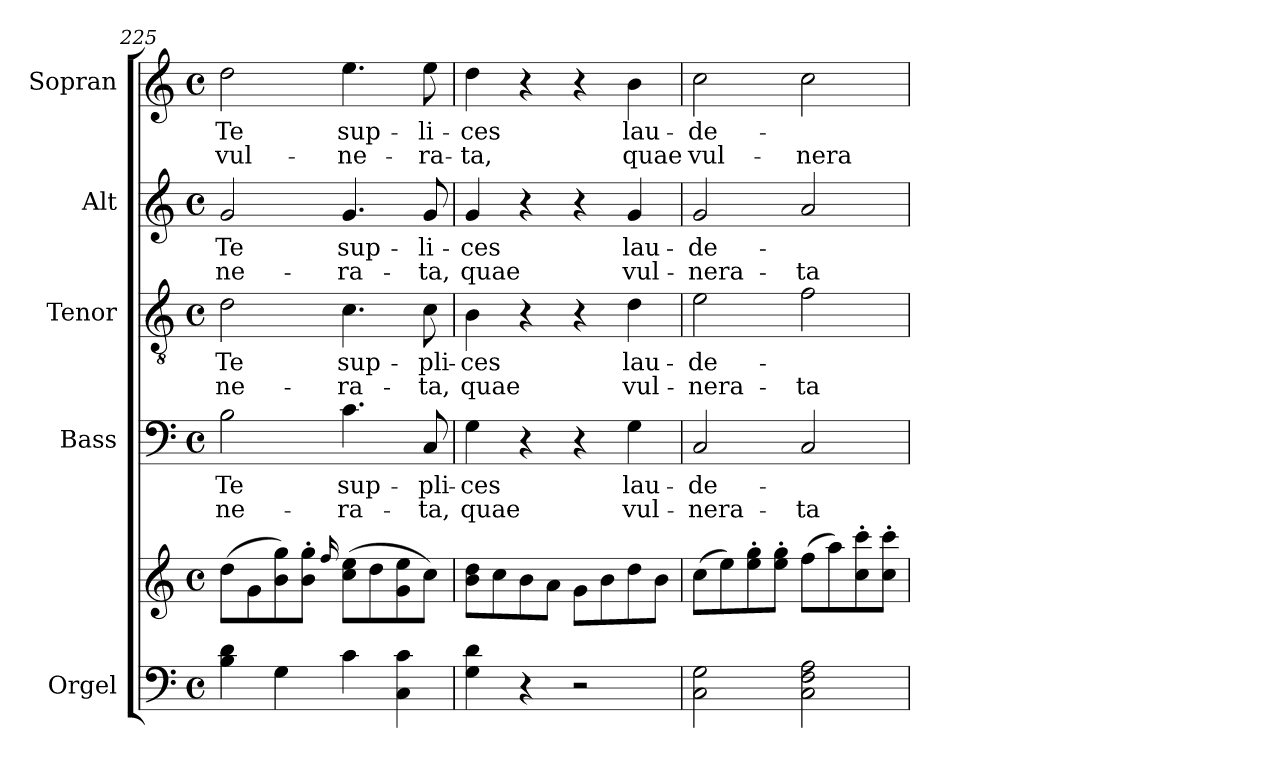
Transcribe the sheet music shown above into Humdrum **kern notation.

**kern	**kern	**kern	**text	**text	**kern	**text	**text	**kern	**text	**text	**kern	**text	**text
*part5	*part5	*part4	*part4	*part4	*part3	*part3	*part3	*part2	*part2	*part2	*part1	*part1	*part1
*staff6	*staff5	*staff4	*staff4	*staff4	*staff3	*staff3	*staff3	*staff2	*staff2	*staff2	*staff1	*staff1	*staff1
*I"Orgel	*	*I"Bass	*	*	*I"Tenor	*	*	*I"Alt	*	*	*I"Sopran	*	*
*I'Org.	*	*I'B.	*	*	*I'T.	*	*	*I'A.	*	*	*I'S.	*	*
!!LO:LB:g=z
*clefF4	*clefG2	*clefF4	*	*	*clefGv2	*	*	*clefG2	*	*	*clefG2	*	*
*k[]	*k[]	*k[]	*	*	*k[]	*	*	*k[]	*	*	*k[]	*	*
*C:	*C:	*C:	*	*	*C:	*	*	*C:	*	*	*C:	*	*
*M4/4	*M4/4	*M4/4	*	*	*M4/4	*	*	*M4/4	*	*	*M4/4	*	*
*met(c)	*met(c)	*met(c)	*	*	*met(c)	*	*	*met(c)	*	*	*met(c)	*	*
=225	=225	=225	=225	=225	=225	=225	=225	=225	=225	=225	=225	=225	=225
!	!	!	!LO:LY:b	!LO:LY:b	!	!LO:LY:b	!LO:LY:b	!	!LO:LY:b	!LO:LY:b	!	!LO:LY:b	!LO:LY:b
4B\ 4d\	(>8dd\L	2B\	Te	-ne-	2d\	Te	-ne-	2g/	Te	-ne-	2dd\	Te	vul-
.	8g\	.	.	.	.	.	.	.	.	.	.	.	.
4G\	8b\ 8gg\)	.	.	.	.	.	.	.	.	.	.	.	.
.	8b\'> 8gg\'>J	.	.	.	.	.	.	.	.	.	.	.	.
.	16qqff/	.	.	.	.	.	.	.	.	.	.	.	.
!	!	!	!LO:LY:b	!LO:LY:b	!	!LO:LY:b	!LO:LY:b	!	!LO:LY:b	!LO:LY:b	!	!LO:LY:b	!LO:LY:b
4c\	(>8cc\ 8ee\L	4.c\	sup-	-ra-	4.c\	sup-	-ra-	4.g/	sup-	-ra-	4.ee\	sup-	-ne-
.	8dd\	.	.	.	.	.	.	.	.	.	.	.	.
4C\ 4c\	8g\ 8ee\	.	.	.	.	.	.	.	.	.	.	.	.
!	!	!	!LO:LY:b	!LO:LY:b	!	!LO:LY:b	!LO:LY:b	!	!LO:LY:b	!LO:LY:b	!	!LO:LY:b	!LO:LY:b
.	8cc\J)	8C/	-pli-	-ta,	8c\	-pli-	-ta,	8g/	-li-	-ta,	8ee\	-li-	-ra-
=226	=226	=226	=226	=226	=226	=226	=226	=226	=226	=226	=226	=226	=226
!	!	!	!LO:LY:b	!LO:LY:b	!	!LO:LY:b	!LO:LY:b	!	!LO:LY:b	!LO:LY:b	!	!LO:LY:b	!LO:LY:b
4G\ 4d\	8b\ 8dd\L	4G\	-ces	quae	4B\	-ces	quae	4g/	-ces	quae	4dd\	-ces	-ta,
.	8cc\	.	.	.	.	.	.	.	.	.	.	.	.
4r	8b\	4r	.	.	4r	.	.	4r	.	.	4r	.	.
.	8a\J	.	.	.	.	.	.	.	.	.	.	.	.
2r	8g\L	4r	.	.	4r	.	.	4r	.	.	4r	.	.
.	8b\	.	.	.	.	.	.	.	.	.	.	.	.
!	!	!	!LO:LY:b	!LO:LY:b	!	!LO:LY:b	!LO:LY:b	!	!LO:LY:b	!LO:LY:b	!	!LO:LY:b	!LO:LY:b
.	8dd\	4G\	lau-	vul-	4d\	lau-	vul-	4g/	lau-	vul-	4b\	lau-	quae
.	8b\J	.	.	.	.	.	.	.	.	.	.	.	.
=227	=227	=227	=227	=227	=227	=227	=227	=227	=227	=227	=227	=227	=227
!	!	!	!LO:LY:b	!LO:LY:b	!	!LO:LY:b	!LO:LY:b	!	!LO:LY:b	!LO:LY:b	!	!LO:LY:b	!LO:LY:b
2C\ 2G\	(>8cc\L	2C/	-de-	-nera-	2e\	-de-	-nera-	2g/	-de-	-nera-	2cc\	-de-	vul-
.	8ee\)	.	.	.	.	.	.	.	.	.	.	.	.
.	8ee\'> 8gg\'>	.	.	.	.	.	.	.	.	.	.	.	.
.	8ee\'> 8gg\'>J	.	.	.	.	.	.	.	.	.	.	.	.
!	!	!	!	!LO:LY:b	!	!	!LO:LY:b	!	!	!LO:LY:b	!	!	!LO:LY:b
2C\ 2F\ 2A\	(>8ff\L	2C/	.	-ta	2f\	.	-ta	2a/	.	-ta	2cc\	.	-nera-
.	8aa\)	.	.	.	.	.	.	.	.	.	.	.	.
.	8cc\'> 8ccc\'>	.	.	.	.	.	.	.	.	.	.	.	.
.	8cc\'> 8ccc\'>J	.	.	.	.	.	.	.	.	.	.	.	.
=	=	=	=	=	=	=	=	=	=	=	=	=	=
*-	*-	*-	*-	*-	*-	*-	*-	*-	*-	*-	*-	*-	*-
